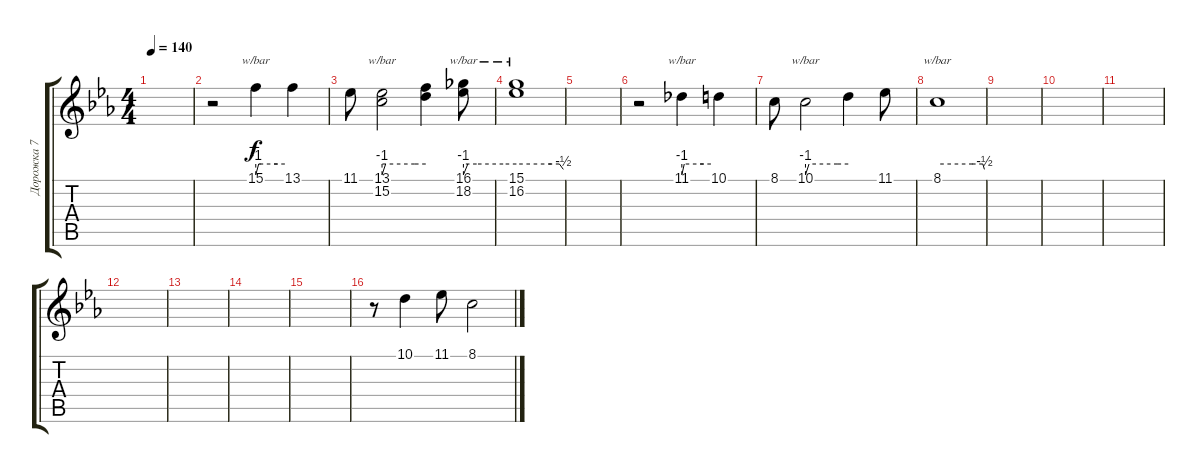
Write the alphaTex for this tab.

\track ("Дорожка 7" "Дорожка 7") {instrument harmonica}
\staff {score tabs}
\tuning (E4 B3 G3 D3 A2 E2) {hide}
\ts (4 4)
\tempo 140
\clef g2
\ks cminor
|
r.2 15.1.4{tbe (custom default 0 -4 6 0 10 0 45 0 60 0)} 13.1.4 |
11.1.8 (13.1 15.2).2{tbe (custom default 0 -4 5 0 45 0 60 0)} (13.1{t} 15.2{t}).4 (16.1 18.2).8{tbe (custom default 0 -4 5 0 15 0 45 0 60 0)} |
(15.1 16.2).1{tbe (custom default 0 0 45 0 55 0 60 -2)} |
|
r.2 11.1.4{tbe (custom default 0 -4 5 0 45 0 60 0)} 10.1.4 |
8.1.8 10.1.2{tbe (custom default 0 -4 5 0 45 0 60 0)} 10.1{t}.4 11.1.8 |
8.1.1{tbe (custom default 0 0 45 0 58 0 60 -2)} |
|
|
|
|
|
|
|
r.8 10.1.4 11.1.8 8.1.2
